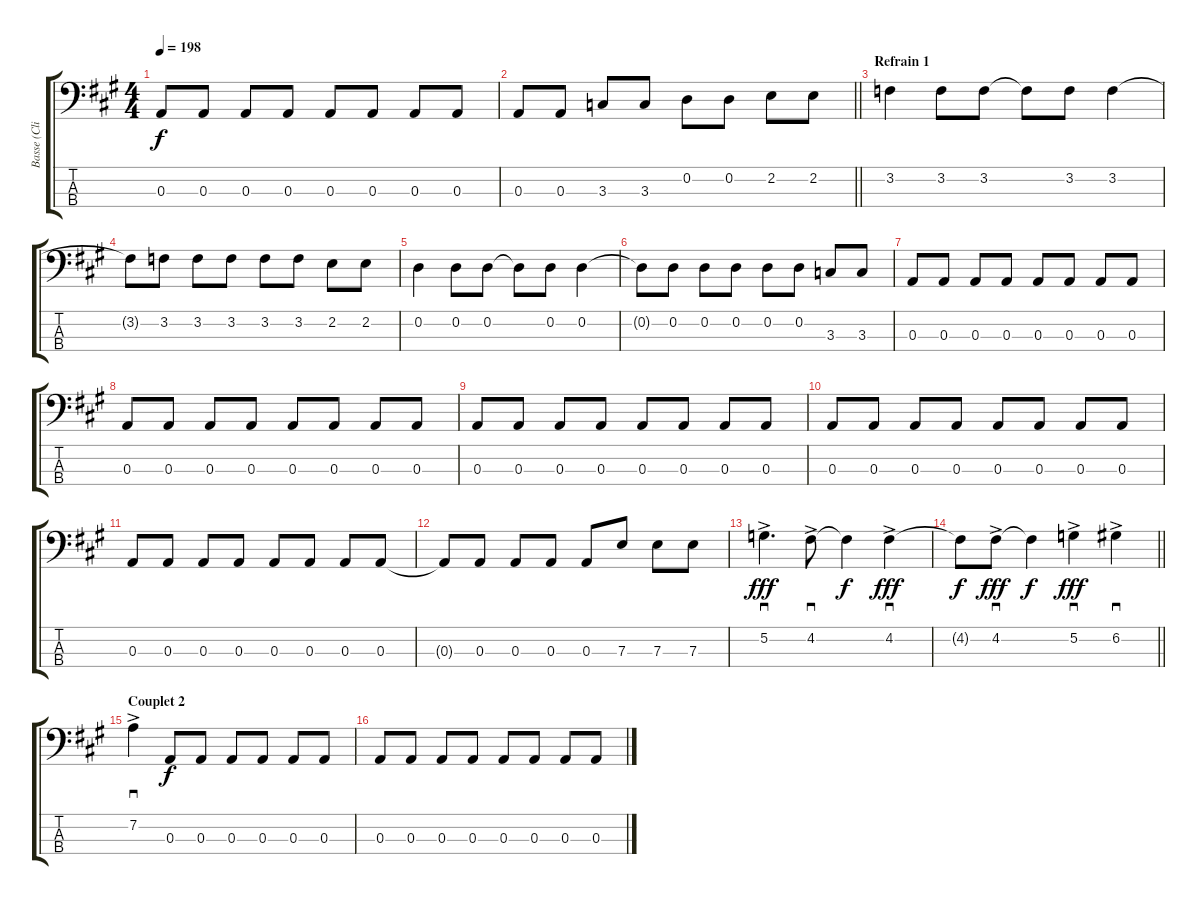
\track ("Basse (Cliff Willams)" "Basse (Cli") {instrument electricbasspick}
\staff {score tabs}
\tuning (G2 D2 A1 E1) {hide}
\ts (4 4)
\tempo 198
\clef f4
\ks a
0.3.8{dy f} 0.3.8 0.3.8 0.3.8 0.3.8 0.3.8 0.3.8 0.3.8 |
\barLineRight lightlight
0.3.8 0.3.8 3.3.8 3.3.8 0.2.8 0.2.8 2.2.8 2.2.8 |
\section ("" "Refrain 1")
3.2.4 3.2.8 3.2.8 3.2{t}.8 3.2.8 3.2.4 |
3.2{t}.8 3.2.8 3.2.8 3.2.8 3.2.8 3.2.8 2.2.8 2.2.8 |
0.2.4 0.2.8 0.2.8 0.2{t}.8 0.2.8 0.2.4 |
0.2{t}.8 0.2.8 0.2.8 0.2.8 0.2.8 0.2.8 3.3.8 3.3.8 |
0.3.8 0.3.8 0.3.8 0.3.8 0.3.8 0.3.8 0.3.8 0.3.8 |
0.3.8 0.3.8 0.3.8 0.3.8 0.3.8 0.3.8 0.3.8 0.3.8 |
0.3.8 0.3.8 0.3.8 0.3.8 0.3.8 0.3.8 0.3.8 0.3.8 |
0.3.8 0.3.8 0.3.8 0.3.8 0.3.8 0.3.8 0.3.8 0.3.8 |
0.3.8 0.3.8 0.3.8 0.3.8 0.3.8 0.3.8 0.3.8 0.3.8 |
0.3{t}.8 0.3.8 0.3.8 0.3.8 0.3.8 7.3.8 7.3.8 7.3.8 |
5.2{ac}.4{d sd dy fff} 4.2{ac}.8{sd} 4.2{t}.4{dy f} 4.2{ac}.4{sd dy fff} |
\barLineRight lightlight
4.2{t}.8{dy f} 4.2{ac}.8{sd dy fff} 4.2{t}.4{dy f} 5.2{ac}.4{sd dy fff} 6.2{ac}.4{sd} |
\section ("" "Couplet 2")
7.2{ac}.4{sd} 0.3.8{dy f} 0.3.8 0.3.8 0.3.8 0.3.8 0.3.8 |
0.3.8 0.3.8 0.3.8 0.3.8 0.3.8 0.3.8 0.3.8 0.3.8
